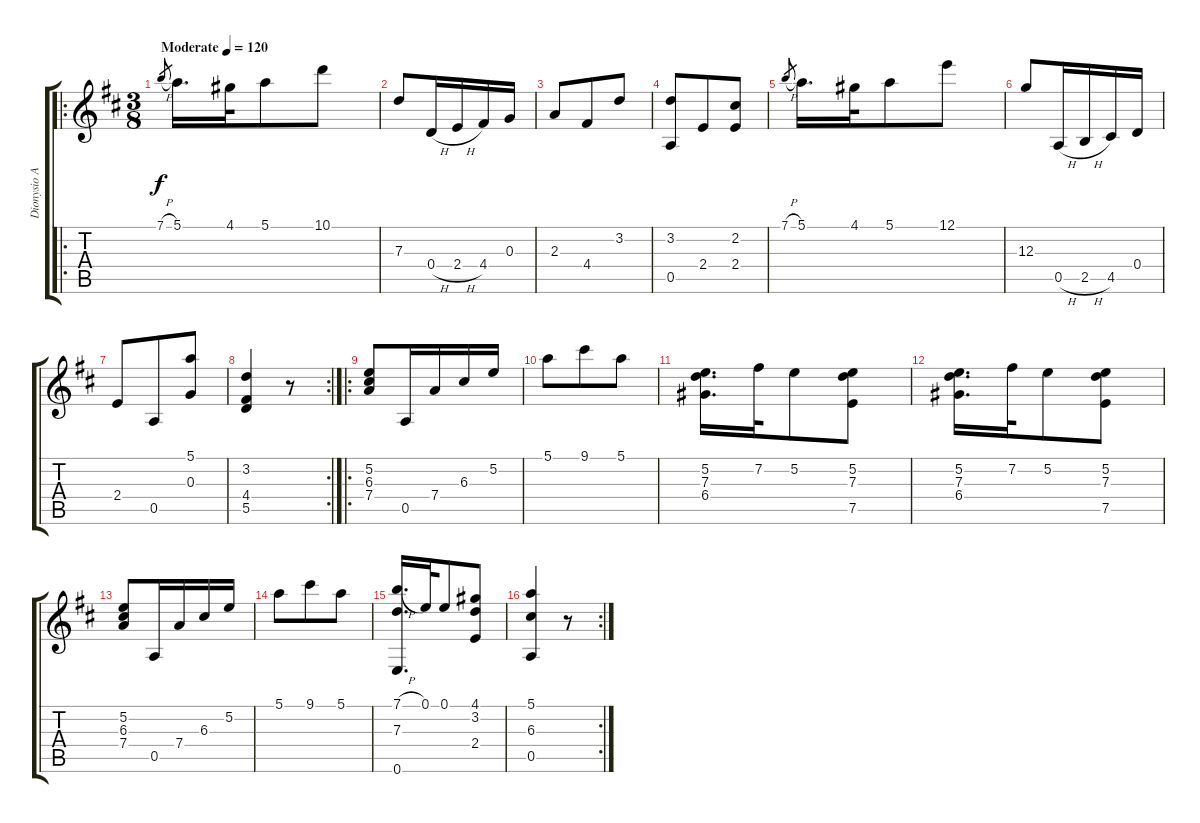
\track ("Dionysio Aguado" "Dionysio A") {instrument acousticguitarnylon}
\staff {score tabs}
\tuning (E4 B3 G3 D3 A2 E2) {hide}
\ro
\ts (3 8)
\tempo (120 "Moderate")
\clef g2
\ks d
7.1{h}.8{gr dy f instrument acousticguitarnylon} 5.1.16{d} 4.1.32 5.1.8 10.1.8 |
7.3.8 0.4{h}.16 2.4{h}.16 4.4.16 0.3.16 |
2.3.8 4.4.8 3.2.8 |
(3.2 0.5).8 2.4.8 (2.2 2.4).8 |
7.1{h}.8{gr} 5.1.16{d} 4.1.32 5.1.8 12.1.8 |
12.3.8 0.5{h}.16 2.5{h}.16 4.5.16 0.4.16 |
2.4.8 0.5.8 (5.1 0.3).8 |
\rc 2
(3.2 4.4 5.5).4 r.8 |
\ro
(5.2 6.3 7.4).8 0.5.16 7.4.16 6.3.16 5.2.16 |
5.1.8 9.1.8 5.1.8 |
(5.2 7.3 6.4).16{d} 7.2.32 5.2.8 (5.2 7.3 7.5).8 |
(5.2 7.3 6.4).16{d} 7.2.32 5.2.8 (5.2 7.3 7.5).8 |
(5.2 6.3 7.4).8 0.5.16 7.4.16 6.3.16 5.2.16 |
5.1.8 9.1.8 5.1.8 |
(7.1{h} 7.3 0.6).16{d} 0.1.32 0.1.8 (4.1 3.2 2.4).8 |
\rc 2
(5.1 6.3 0.5).4 r.8
